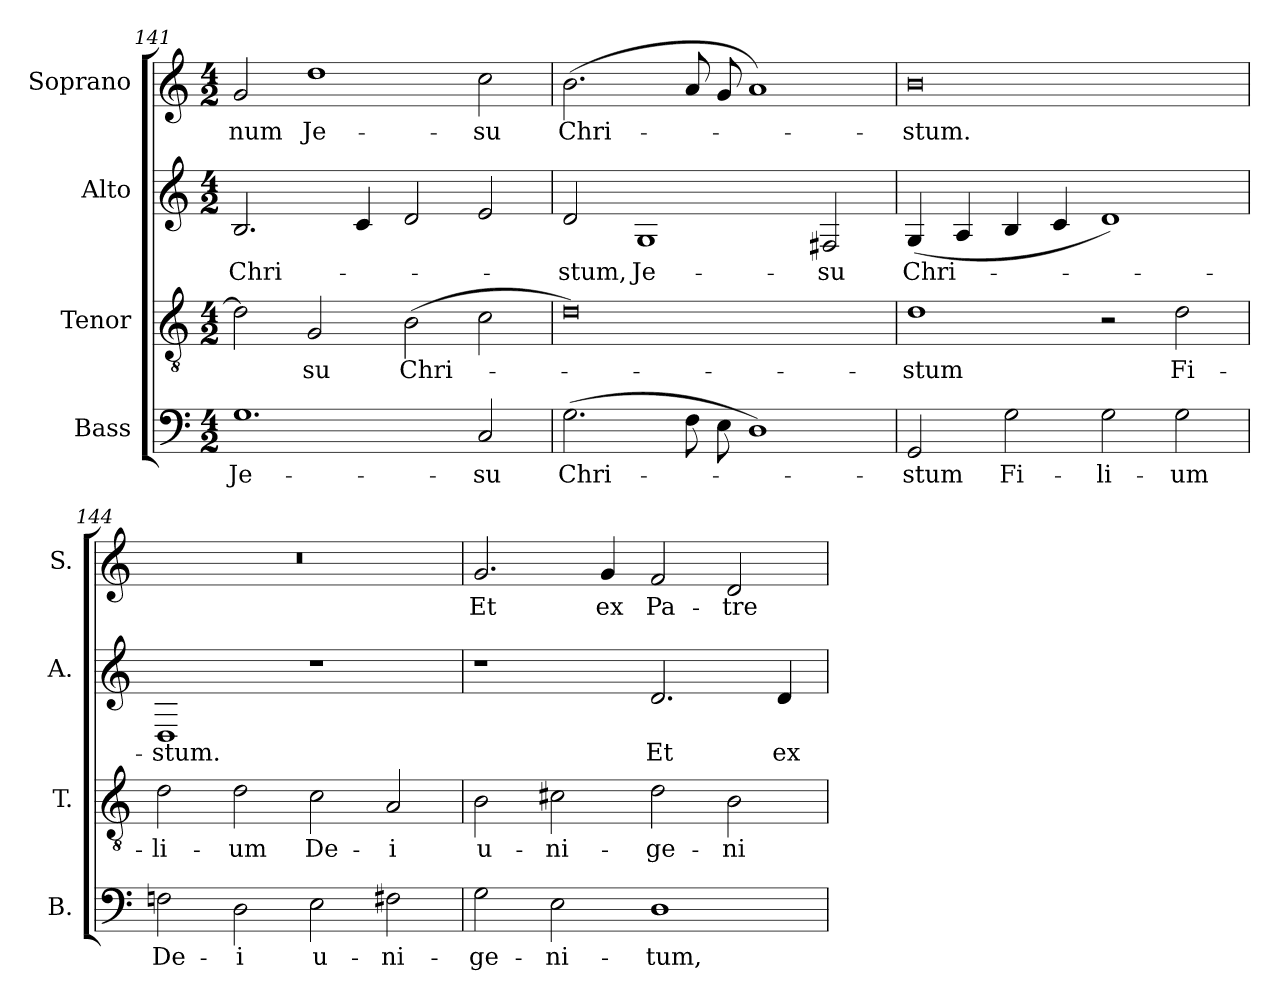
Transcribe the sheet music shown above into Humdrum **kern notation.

**kern	**text	**kern	**text	**kern	**text	**kern	**text
*part4	*part4	*part3	*part3	*part2	*part2	*part1	*part1
*staff4	*staff4	*staff3	*staff3	*staff2	*staff2	*staff1	*staff1
*I"Bass	*	*I"Tenor	*	*I"Alto	*	*I"Soprano	*
*I'B.	*	*I'T.	*	*I'A.	*	*I'S.	*
!!LO:LB:g=z
*clefF4	*	*clefGv2	*	*clefG2	*	*clefG2	*
*	*	*ITrd7c12	*	*	*	*	*
*k[]	*	*k[]	*	*k[]	*	*k[]	*
*C:	*	*C:	*	*C:	*	*C:	*
*M4/2	*	*M4/2	*	*M4/2	*	*M4/2	*
=141	=141	=141	=141	=141	=141	=141	=141
!	!LO:LY:b:color=#000000	!	!	!	!	!	!
!	!	!	!	!	!LO:LY:b:color=#000000	!	!
!	!	!	!	!	!	!	!LO:LY:b:color=#000000
1.Gi	Je-	2Di\]	.	2.Bi/	Chri-	2gi/	-num
!	!	!	!LO:LY:b:color=#000000	!	!	!	!
!	!	!	!	!	!	!	!LO:LY:b:color=#000000
.	.	2GGi/	-su	.	.	1ddi	Je-
.	.	.	.	4ci/	.	.	.
!	!	!	!LO:LY:b:color=#000000	!	!	!	!
.	.	(2BBi\	Chri-	2di/	.	.	.
!	!LO:LY:b:color=#000000	!	!	!	!	!	!
!	!	!	!	!	!	!	!LO:LY:b:color=#000000
2Ci/	-su	2Ci\	.	2ei/	.	2cci\	-su
=142	=142	=142	=142	=142	=142	=142	=142
!	!LO:LY:b:color=#000000	!	!	!	!	!	!
!	!	!	!	!	!LO:LY:b:color=#000000	!	!
!	!	!	!	!	!	!	!LO:LY:b:color=#000000
(2.Gi\	Chri-	0Di)	.	2di/	-stum,	(2.bi\	Chri-
!	!	!	!	!	!LO:LY:b:color=#000000	!	!
.	.	.	.	1Gi	Je-	.	.
8Fi\	.	.	.	.	.	8ai/	.
8Ei\	.	.	.	.	.	8gi/	.
1Di)	.	.	.	.	.	1ai)	.
!	!	!	!	!	!LO:LY:b:color=#000000	!	!
.	.	.	.	2F#Xi/	-su	.	.
=143	=143	=143	=143	=143	=143	=143	=143
!	!LO:LY:b:color=#000000	!	!	!	!	!	!
!	!	!	!LO:LY:b:color=#000000	!	!	!	!
!	!	!	!	!	!LO:LY:b:color=#000000	!	!
!	!	!	!	!	!	!	!LO:LY:b:color=#000000
2GGi/	-stum	1Di	-stum	(4Gi/	Chri-	0bi	-stum.
.	.	.	.	4Ai/	.	.	.
!	!LO:LY:b:color=#000000	!	!	!	!	!	!
2Gi\	Fi-	.	.	4Bi/	.	.	.
.	.	.	.	4ci/	.	.	.
!	!LO:LY:b:color=#000000	!	!	!	!	!	!
2Gi\	-li-	2r	.	1di)	.	.	.
!	!LO:LY:b:color=#000000	!	!	!	!	!	!
!	!	!	!LO:LY:b:color=#000000	!	!	!	!
2Gi\	-um	2Di\	Fi-	.	.	.	.
=144	=144	=144	=144	=144	=144	=144	=144
!	!LO:LY:b:color=#000000	!	!	!	!	!	!
!	!	!	!LO:LY:b:color=#000000	!	!	!	!
!	!	!	!	!	!LO:LY:b:color=#000000	!LO:N:vis=1	!
2Fni\	De-	2Di\	-li-	1Di	-stum.	0r	.
!	!LO:LY:b:color=#000000	!	!	!	!	!	!
!	!	!	!LO:LY:b:color=#000000	!	!	!	!
2Di\	-i	2Di\	-um	.	.	.	.
!	!LO:LY:b:color=#000000	!	!	!	!	!	!
!	!	!	!LO:LY:b:color=#000000	!	!	!	!
2Ei\	u-	2Ci\	De-	1r	.	.	.
!	!LO:LY:b:color=#000000	!	!	!	!	!	!
!	!	!	!LO:LY:b:color=#000000	!	!	!	!
2F#Xi\	-ni-	2AAi/	-i	.	.	.	.
=145	=145	=145	=145	=145	=145	=145	=145
!	!LO:LY:b:color=#000000	!	!	!	!	!	!
!	!	!	!LO:LY:b:color=#000000	!	!	!	!
!	!	!	!	!	!	!	!LO:LY:b:color=#000000
2Gi\	-ge-	2BBi\	u-	1r	.	2.gi/	Et
!	!LO:LY:b:color=#000000	!	!	!	!	!	!
!	!	!	!LO:LY:b:color=#000000	!	!	!	!
2Ei\	-ni-	2C#Xi\	-ni-	.	.	.	.
!	!	!	!	!	!	!	!LO:LY:b:color=#000000
.	.	.	.	.	.	4gi/	ex
!	!LO:LY:b:color=#000000	!	!	!	!	!	!
!	!	!	!LO:LY:b:color=#000000	!	!	!	!
!	!	!	!	!	!LO:LY:b:color=#000000	!	!
!	!	!	!	!	!	!	!LO:LY:b:color=#000000
1Di	-tum,	2Di\	-ge-	2.di/	Et	2fi/	Pa-
!	!	!	!LO:LY:b:color=#000000	!	!	!	!
!	!	!	!	!	!	!	!LO:LY:b:color=#000000
.	.	2BBi\	-ni-	.	.	2di/	-tre
!	!	!	!	!	!LO:LY:b:color=#000000	!	!
.	.	.	.	4di/	ex	.	.
=	=	=	=	=	=	=	=
*-	*-	*-	*-	*-	*-	*-	*-
